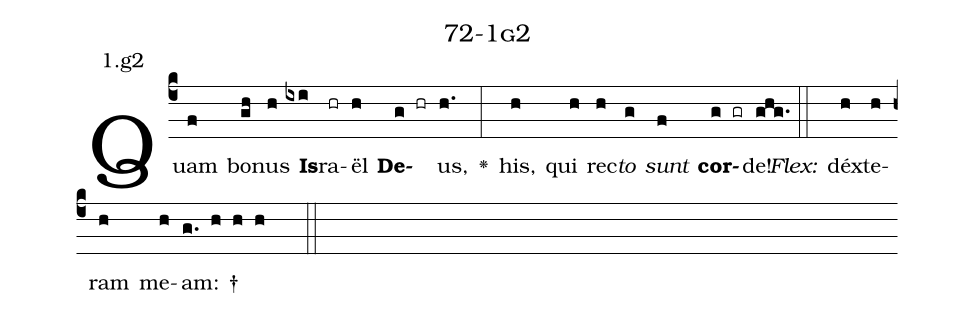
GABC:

name: 72-1g2;
annotation: 1.g2;
%%
(c4)Quam(f) bo(gh)nus(h) <b>Is</b>(ixi)ra(hr)ël(h) <b>De</b>(g hr)us,(h.) <v>\greheightstar</v>(:) his,(h) qui(h) rec(h)<i>to</i>(g) <i>sunt</i>(f) <b>cor</b>(g gr)de!(ghg.) (::)
<i>Flex:</i>()  déx(h)te(h)ram(h) me(h)am: †(g. h h h  ::)

%E(h) u(h) o(g) u(f) a(g) e.(ghg.) (::)
